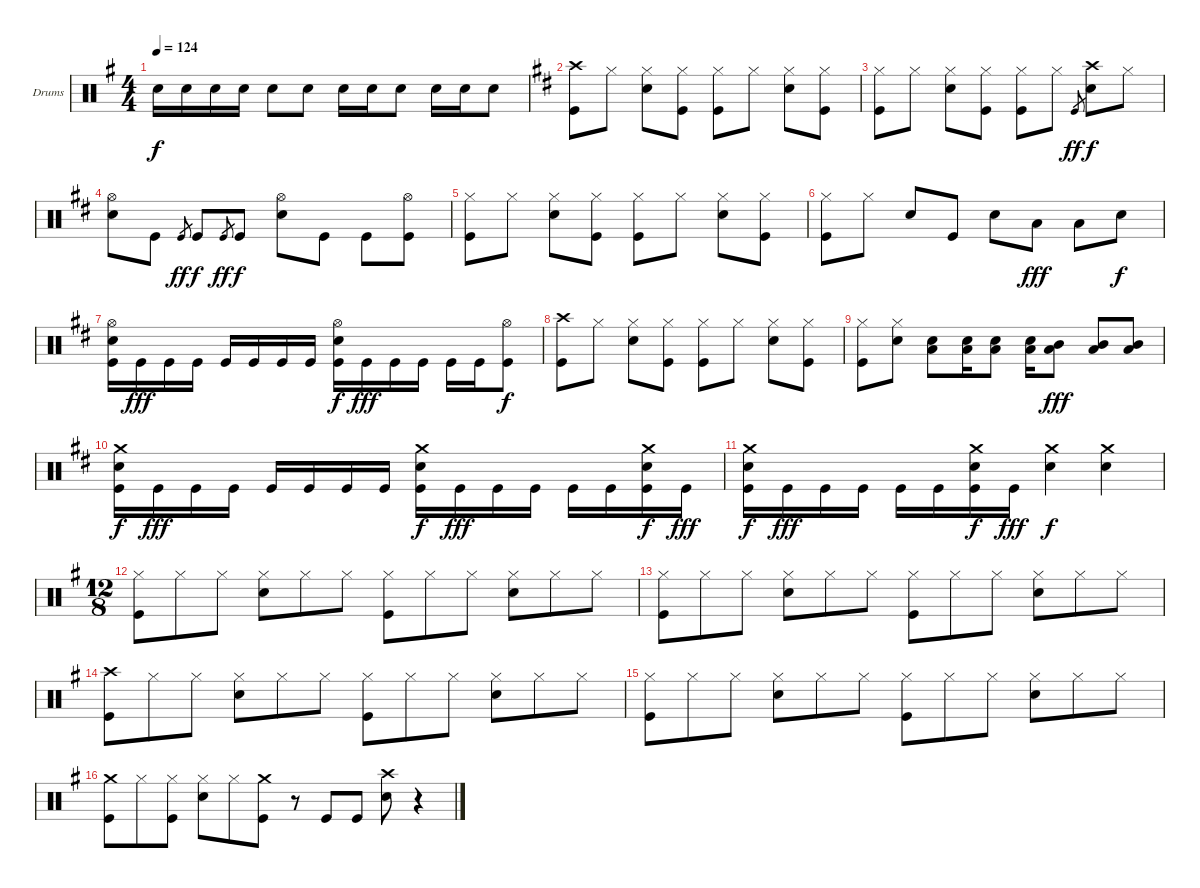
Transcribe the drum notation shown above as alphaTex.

\bracketExtendMode groupsimilarinstruments
\firstSystemTrackNameOrientation horizontal
\otherSystemsTrackNameOrientation horizontal
\track ("Drumkit" "Drums") {instrument percussion}
\staff {score}
\articulation defaults
\ts (4 4)
\tempo 124
\clef neutral
\scale
1.04288
\ks g "Snare (hit) 2".16{dy f} "Snare (hit) 2".16 "Snare (hit) 2".16 "Snare (hit) 2".16 "Snare (hit) 2".8 "Snare (hit) 2".8 "Snare (hit) 2".16 "Snare (hit) 2".16 "Snare (hit) 2".8 "Snare (hit) 2".16 "Snare (hit) 2".16 "Snare (hit) 2".8
|
\scale
0.957125
\ks d
("Crash high (hit)" "Kick (hit)").8 "Hi-Hat (closed)".8 ("Hi-Hat (closed)" "Snare (hit) 2").8 ("Hi-Hat (closed)" "Kick (hit)").8 ("Hi-Hat (closed)" "Kick (hit)").8 "Hi-Hat (closed)".8 ("Hi-Hat (closed)" "Snare (hit) 2").8 ("Hi-Hat (closed)" "Kick (hit)").8 |
\scale
1.05044 ("Hi-Hat (closed)" "Kick (hit)").8 "Hi-Hat (closed)".8 ("Hi-Hat (closed)" "Snare (hit) 2").8 ("Hi-Hat (closed)" "Kick (hit)").8 ("Hi-Hat (closed)" "Kick (hit)").8 "Hi-Hat (closed)".8 "Kick (hit)".8{gr dy ff} ("Crash high (hit)" "Snare (hit) 2").8{dy f} "Hi-Hat (closed)".8 |
\scale
0.949559 ("Hi-Hat (open)" "Snare (hit) 2").8 "Kick (hit)".8 "Kick (hit)".8{gr dy ff} "Kick (hit)".8{dy f} "Kick (hit)".8{gr dy ff} "Kick (hit)".8{dy f} ("Hi-Hat (open)" "Snare (hit) 2").8 "Kick (hit)".8 "Kick (hit)".8 ("Hi-Hat (open)" "Kick (hit)").8 |
\scale
1.05044 ("Hi-Hat (closed)" "Kick (hit)").8 "Hi-Hat (closed)".8 ("Hi-Hat (closed)" "Snare (hit) 2").8 ("Hi-Hat (closed)" "Kick (hit)").8 ("Hi-Hat (closed)" "Kick (hit)").8 "Hi-Hat (closed)".8 ("Hi-Hat (closed)" "Snare (hit) 2").8 ("Hi-Hat (closed)" "Kick (hit)").8 |
\scale
0.949559 ("Hi-Hat (closed)" "Kick (hit)").8 "Hi-Hat (closed)".8 "Snare (hit) 2".8 "Kick (hit)".8 "Snare (hit) 2".8 "Low Tom (hit)".8{dy fff} "Low Tom (hit)".8 "Snare (hit) 2".8{dy f} |
\scale
1.05044 ("Hi-Hat (open)" "Kick (hit)" "Snare (hit) 2").16 "Kick (hit)".16{dy fff} "Kick (hit)".16 "Kick (hit)".16 "Kick (hit)".16 "Kick (hit)".16 "Kick (hit)".16 "Kick (hit)".16 ("Hi-Hat (open)" "Kick (hit)" "Snare (hit) 2").16{dy f} "Kick (hit)".16{dy fff} "Kick (hit)".16 "Kick (hit)".16 "Kick (hit)".16 "Kick (hit)".16 ("Hi-Hat (open)" "Kick (hit)").8{dy f} |
\scale
0.949559 ("Crash high (hit)" "Kick (hit)").8 "Hi-Hat (closed)".8 ("Hi-Hat (closed)" "Snare (hit) 2").8 ("Hi-Hat (closed)" "Kick (hit)").8 ("Hi-Hat (closed)" "Kick (hit)").8 "Hi-Hat (closed)".8 ("Hi-Hat (closed)" "Snare (hit) 2").8 ("Hi-Hat (closed)" "Kick (hit)").8 |
\scale
1.05044 ("Hi-Hat (closed)" "Kick (hit)").8 ("Hi-Hat (closed)" "Snare (hit) 2").8 ("Snare (hit) 2" "Low Tom (hit)").8 ("Snare (hit) 2" "Low Tom (hit)").16 ("Snare (hit) 2" "Low Tom (hit)").8 ("Snare (hit) 2" "Low Tom (hit)").16 ("Mid Tom (hit)" "Low Tom (hit)").8{dy fff} ("Mid Tom (hit)" "Low Tom (hit)").8 ("Mid Tom (hit)" "Low Tom (hit)").8 |
\scale
0.949559 ("Crash medium (hit)" "Kick (hit)" "Snare (hit) 2").16{dy f} "Kick (hit)".16{dy fff} "Kick (hit)".16 "Kick (hit)".16 "Kick (hit)".16 "Kick (hit)".16 "Kick (hit)".16 "Kick (hit)".16 ("Crash medium (hit)" "Kick (hit)" "Snare (hit) 2").16{dy f} "Kick (hit)".16{dy fff} "Kick (hit)".16 "Kick (hit)".16 "Kick (hit)".16 "Kick (hit)".16 ("Crash medium (hit)" "Kick (hit)" "Snare (hit) 2").16{dy f} "Kick (hit)".16{dy fff} |
\scale
1.05044 ("Crash medium (hit)" "Kick (hit)" "Snare (hit) 2").16{dy f} "Kick (hit)".16{dy fff} "Kick (hit)".16 "Kick (hit)".16 "Kick (hit)".16 "Kick (hit)".16 ("Crash medium (hit)" "Kick (hit)" "Snare (hit) 2").16{dy f} "Kick (hit)".16{dy fff} ("Crash medium (hit)" "Snare (hit) 2").4{dy f} ("Crash medium (hit)" "Snare (hit) 2").4 |
\ts (12 8)
\scale
0.949559
\ks g
("Hi-Hat (closed)" "Kick (hit)").8 "Hi-Hat (closed)".8 "Hi-Hat (closed)".8 ("Hi-Hat (closed)" "Snare (hit) 2").8 "Hi-Hat (closed)".8 "Hi-Hat (closed)".8 ("Hi-Hat (closed)" "Kick (hit)").8 "Hi-Hat (closed)".8 "Hi-Hat (closed)".8 ("Hi-Hat (closed)" "Snare (hit) 2").8 "Hi-Hat (closed)".8 "Hi-Hat (closed)".8 |
\scale
1.04288 ("Hi-Hat (closed)" "Kick (hit)").8 "Hi-Hat (closed)".8 "Hi-Hat (closed)".8 ("Hi-Hat (closed)" "Snare (hit) 2").8 "Hi-Hat (closed)".8 "Hi-Hat (closed)".8 ("Hi-Hat (closed)" "Kick (hit)").8 "Hi-Hat (closed)".8 "Hi-Hat (closed)".8 ("Hi-Hat (closed)" "Snare (hit) 2").8 "Hi-Hat (closed)".8 "Hi-Hat (closed)".8 |
\scale
0.957125 ("Crash high (hit)" "Kick (hit)").8 "Hi-Hat (closed)".8 "Hi-Hat (closed)".8 ("Hi-Hat (closed)" "Snare (hit) 2").8 "Hi-Hat (closed)".8 "Hi-Hat (closed)".8 ("Hi-Hat (closed)" "Kick (hit)").8 "Hi-Hat (closed)".8 "Hi-Hat (closed)".8 ("Hi-Hat (closed)" "Snare (hit) 2").8 "Hi-Hat (closed)".8 "Hi-Hat (closed)".8 |
\scale
1.04288 ("Hi-Hat (closed)" "Kick (hit)").8 "Hi-Hat (closed)".8 "Hi-Hat (closed)".8 ("Hi-Hat (closed)" "Snare (hit) 2").8 "Hi-Hat (closed)".8 "Hi-Hat (closed)".8 ("Hi-Hat (closed)" "Kick (hit)").8 "Hi-Hat (closed)".8 "Hi-Hat (closed)".8 ("Hi-Hat (closed)" "Snare (hit) 2").8 "Hi-Hat (closed)".8 "Hi-Hat (closed)".8 |
\scale
0.957125 ("Crash medium (hit)" "Kick (hit)").8 "Hi-Hat (closed)".8 ("Hi-Hat (closed)" "Kick (hit)").8 ("Hi-Hat (closed)" "Snare (hit) 2").8 "Hi-Hat (closed)".8 ("Crash medium (hit)" "Kick (hit)").8 r.8 "Kick (hit)".8 "Kick (hit)".8 ("Crash high (hit)" "Snare (hit) 2").8 r.4
